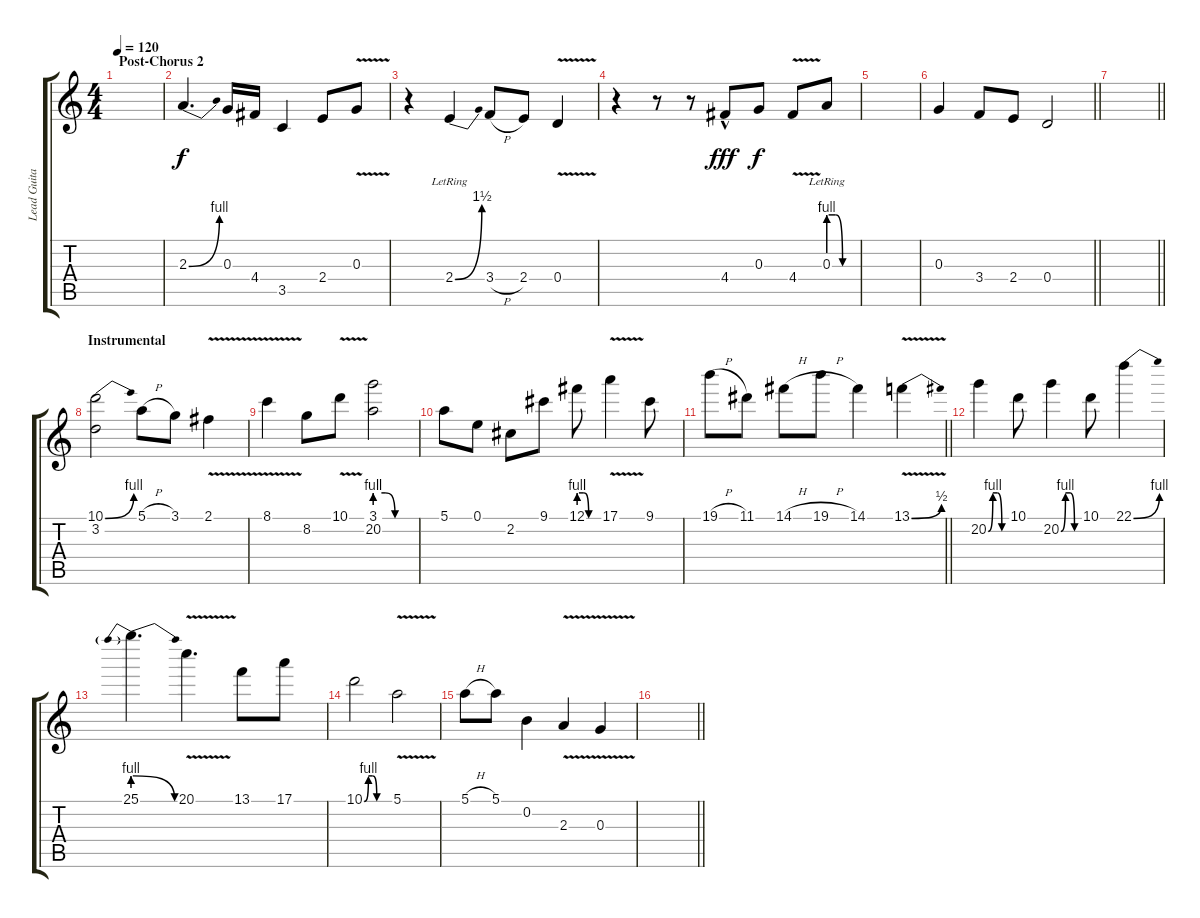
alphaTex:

\track ("Lead Guitar" "Lead Guita") {instrument overdrivenguitar}
\staff {score tabs}
\tuning (E4 B3 G3 D3 A2 E2) {hide}
\ts (4 4)
\section ("" "Post-Chorus 2")
\tempo 120
\clef g2
\ks c
|
2.3{be (bend 0 0 60 4)}.4{d} 0.3.16 4.4.16 3.5.4 2.4.8 0.3{v}.8 |
r.4 2.4{be (bend 0 0 60 6) lr}.4 3.4{h}.8 2.4.8 0.4{v}.4 |
r.4 r.8 r.8 4.4{hac}.8{dy fff} 0.3.8{dy f} 4.4{v}.8 0.3{be (custom 0 4 15 4 30 0 60 0) lr}.8 |
|
\barLineRight lightlight
0.3.4 3.4.8 2.4.8 0.4.2 |
\barLineRight lightlight
|
\section ("" "Instrumental")
(10.1{be (bend 0 0 60 4)} 3.2).2 5.1{h}.8 3.1.8 2.1{v}.4 |
8.1{v}.4 8.2.8 10.1{v}.8 (3.1{be (custom 0 4 15 4 30 0 60 0)} 20.2).2 |
5.1.8 0.1.8 2.2.8 9.1.8 12.1{be (custom 0 4 15 4 30 0 60 0)}.8 17.1{v}.4 9.1.8 |
\barLineRight lightlight
19.1{h}.8 11.1.8 14.1{h}.8 19.1{h}.8 14.1.4 13.1{be (bend 0 0 60 2) v}.4 |
20.2{be (custom 0 0 15 4 30 4 45 0 60 0)}.4 10.1.8 20.2{be (custom 0 0 15 4 30 4 45 0 60 0)}.4 10.1.8 22.1{be (bend 0 0 60 4)}.4 |
25.1{be (prebendrelease 0 4 60 0)}.4{d} 20.1{v}.4{d} 13.1.8 17.1.8 |
10.1{be (custom 0 0 10 4 20 4 30 0 60 0)}.2 5.1{v}.2 |
5.1{h}.8 5.1.8 0.2.4 2.3{v}.4 0.3{v}.4 |
\barLineRight lightlight
